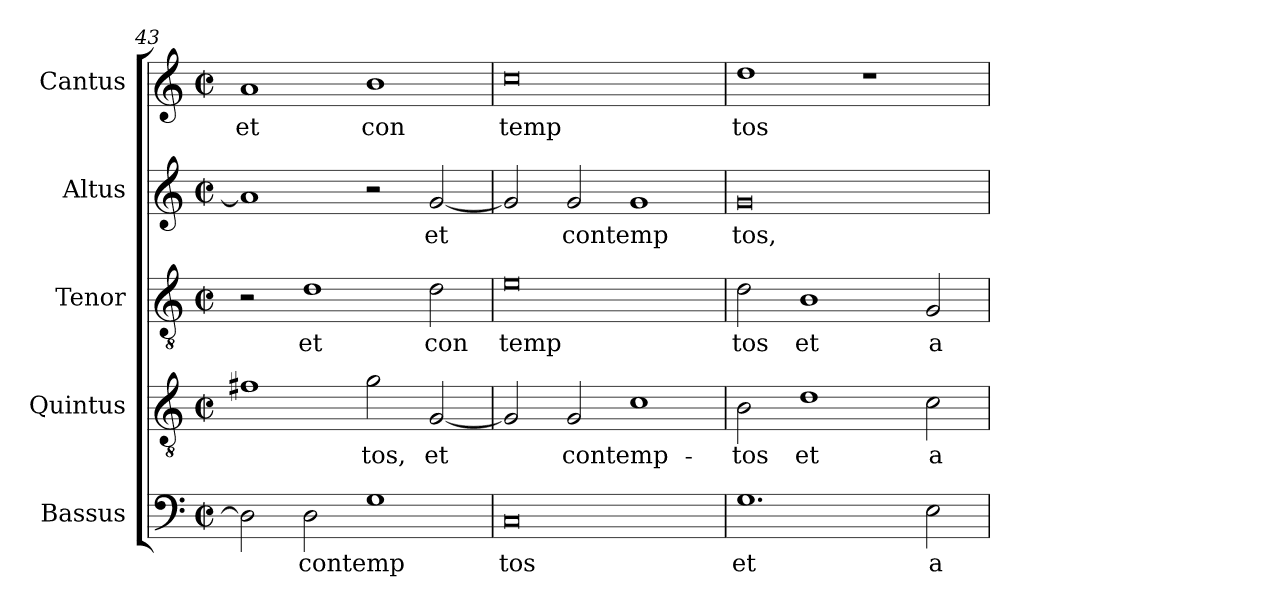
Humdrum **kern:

**kern	**text	**kern	**text	**kern	**text	**kern	**text	**kern	**text
*part5	*part5	*part4	*part4	*part3	*part3	*part2	*part2	*part1	*part1
*staff5	*staff5	*staff4	*staff4	*staff3	*staff3	*staff2	*staff2	*staff1	*staff1
*I"Bassus	*	*I"Quintus	*	*I"Tenor	*	*I"Altus	*	*I"Cantus	*
*clefF4	*	*clefGv2	*	*clefGv2	*	*clefG2	*	*clefG2	*
*M2/2	*	*M2/2	*	*M2/2	*	*M2/2	*	*M2/2	*
*met(c|)	*	*met(c|)	*	*met(c|)	*	*met(c|)	*	*met(c|)	*
=43	=43	=43	=43	=43	=43	=43	=43	=43	=43
!	!	!	!	!	!	!	!	!	!LO:LY:b:cj
2D\]	.	1f#X	.	2r	.	1a]	.	1a	et
!	!LO:LY:b	!	!	!	!LO:LY:b:cj	!	!	!	!
2D\	contemp	.	.	1d	et	.	.	.	.
!	!	!	!LO:LY:b:cj	!	!	!	!	!	!LO:LY:b:cj
1G	.	2g\	-tos,	.	.	2r	.	1b	con
!	!	!	!LO:LY:b:cj	!	!LO:LY:b:cj	!	!LO:LY:b:cj	!	!
.	.	[<2G/	et	2d\	con	[<2g/	et	.	.
=44	=44	=44	=44	=44	=44	=44	=44	=44	=44
!	!LO:LY:b:cj	!	!	!	!LO:LY:b:cj	!	!	!	!LO:LY:b:cj
0C	tos	2G/]	.	0e	temp	2g/]	.	0cc	temp
!	!	!	!LO:LY:b	!	!	!	!LO:LY:b	!	!
.	.	2G/	contemp-	.	.	2g/	contemp	.	.
.	.	1c	.	.	.	1g	.	.	.
=45	=45	=45	=45	=45	=45	=45	=45	=45	=45
!	!LO:LY:b:cj	!	!LO:LY:b:cj	!	!LO:LY:b:cj	!	!LO:LY:b:cj	!	!LO:LY:b:cj
1.G	et	2B\	-tos	2d\	tos	0g	tos,	1dd	tos
!	!	!	!LO:LY:b:cj	!	!LO:LY:b:cj	!	!	!	!
.	.	1d	et	1B	et	.	.	.	.
.	.	.	.	.	.	.	.	1r	.
!	!LO:LY:b:cj	!	!LO:LY:b:cj	!	!LO:LY:b:cj	!	!	!	!
2E\	a	2c\	a-	2G/	a	.	.	.	.
=	=	=	=	=	=	=	=	=	=
*-	*-	*-	*-	*-	*-	*-	*-	*-	*-
